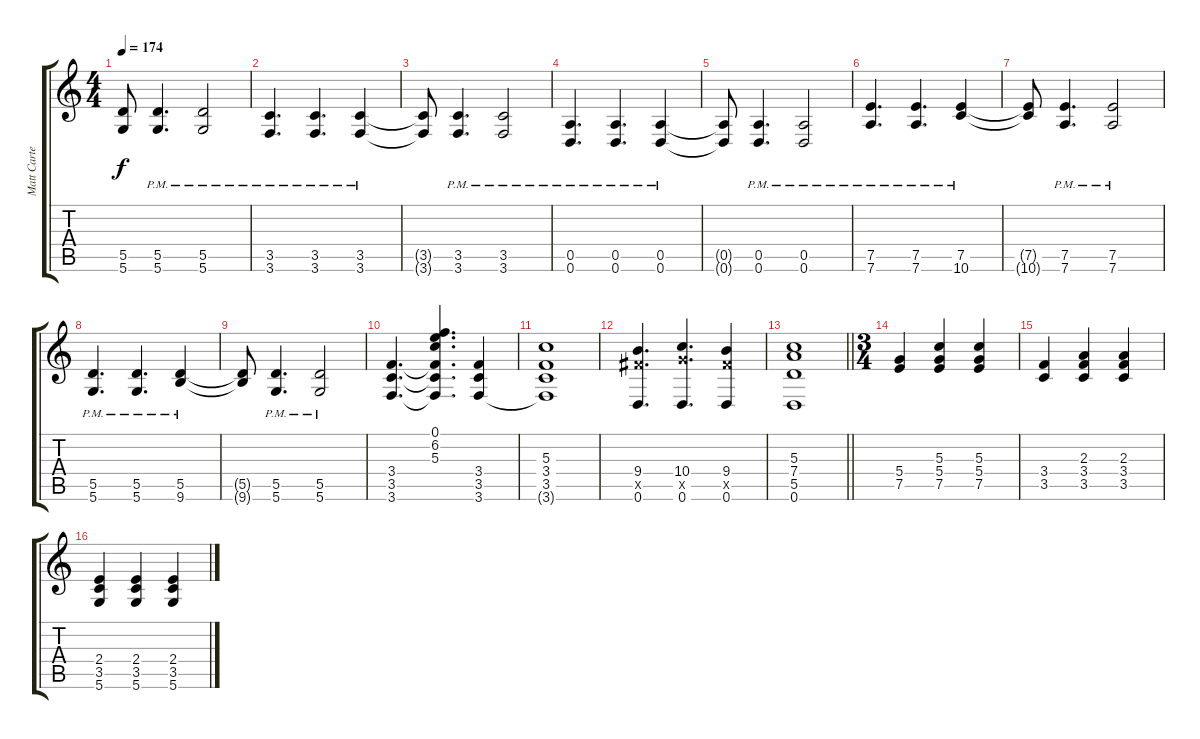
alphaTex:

\track ("Matt Carter Left" "Matt Carte") {instrument overdrivenguitar}
\staff {score tabs}
\tuning (E4 B3 G3 D3 A2 D2) {hide}
\ts (4 4)
\tempo 174
\clef g2
\ks c
(5.5{t} 5.6{t}).8{dy f} (5.5{pm} 5.6{pm}).4{d} (5.5{pm} 5.6{pm}).2 |
(3.5{pm} 3.6{pm}).4{d} (3.5{pm} 3.6{pm}).4{d} (3.5{pm} 3.6{pm}).4 |
(3.5{t} 3.6{t}).8 (3.5{pm} 3.6{pm}).4{d} (3.5{pm} 3.6{pm}).2 |
(0.5{pm} 0.6{pm}).4{d} (0.5{pm} 0.6{pm}).4{d} (0.5{pm} 0.6{pm}).4 |
(0.5{t} 0.6{t}).8 (0.5{pm} 0.6{pm}).4{d} (0.5{pm} 0.6{pm}).2 |
(7.5{pm} 7.6{pm}).4{d} (7.5{pm} 7.6{pm}).4{d} (7.5{pm} 10.6{pm}).4 |
(7.5{t} 10.6{t}).8 (7.5{pm} 7.6{pm}).4{d} (7.5{pm} 7.6{pm}).2 |
(5.5{pm} 5.6{pm}).4{d} (5.5{pm} 5.6{pm}).4{d} (5.5{pm} 9.6{pm}).4 |
(5.5{t} 9.6{t}).8 (5.5{pm} 5.6{pm}).4{d} (5.5{pm} 5.6{pm}).2 |
(3.4 3.5 3.6).4{d} (0.1 6.2 5.3 3.4{t} 3.5{t} 3.6{t}).4{d} (3.4 3.5 3.6).4 |
(5.3 3.4 3.5 3.6{t}).1 |
(9.4 9.5{x} 0.6).4{d} (10.4 10.5{x} 0.6).4{d} (9.4 9.5{x} 0.6).4 |
\barLineRight lightlight
(5.3 7.4 5.5 0.6).1 |
\ts (3 4)
\section ("" "")
(5.4 7.5).4{balance 0 instrument electricguitarjazz} (5.3 5.4 7.5).4 (5.3 5.4 7.5).4 |
(3.4 3.5).4 (2.3 3.4 3.5).4 (2.3 3.4 3.5).4 |
(2.4 3.5 5.6).4 (2.4 3.5 5.6).4 (2.4 3.5 5.6).4
